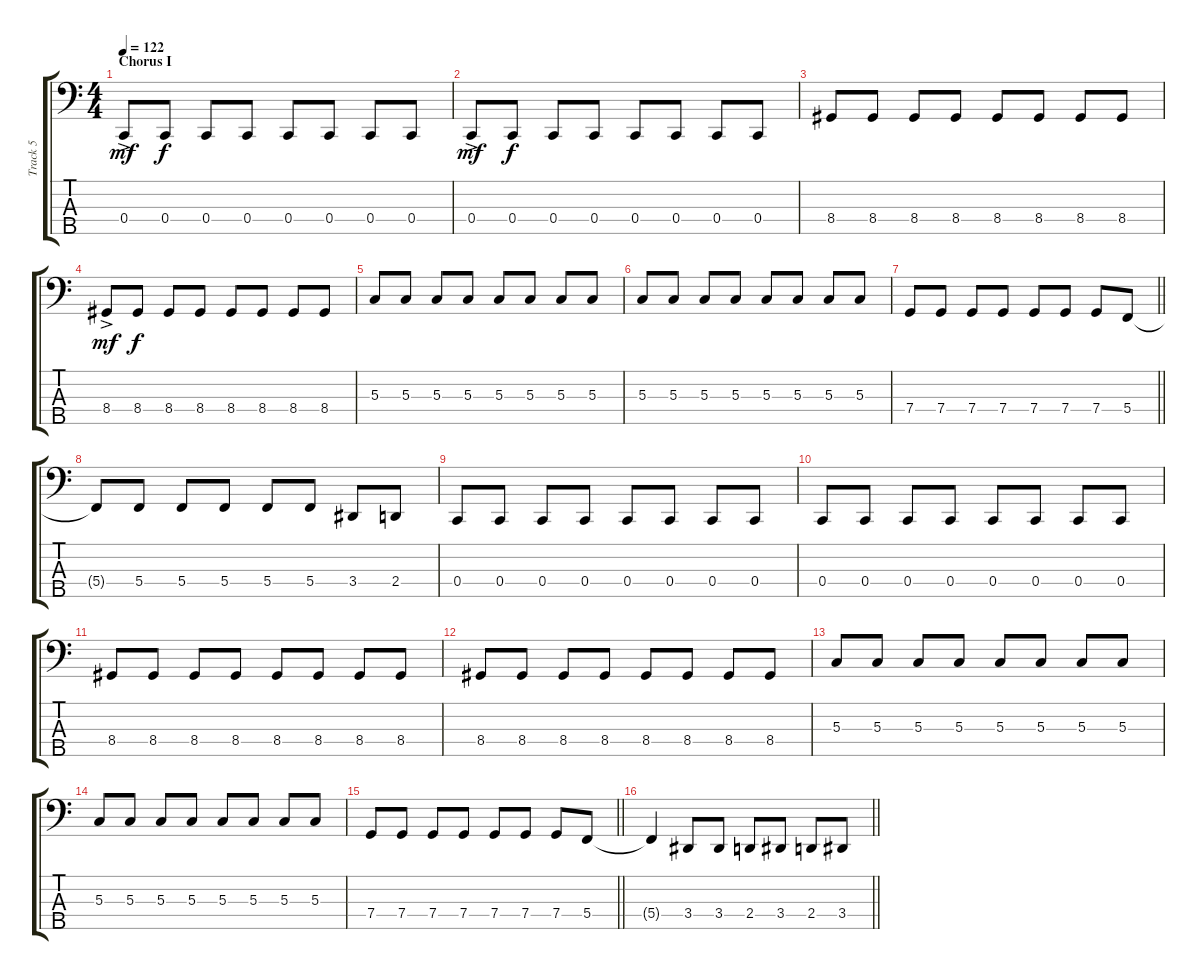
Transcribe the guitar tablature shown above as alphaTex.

\track ("Track 5" "Track 5") {instrument electricbasspick}
\staff {score tabs}
\tuning (F2 C2 G1 C1 A0) {hide}
\ts (4 4)
\section ("" "Chorus I")
\tempo 122
\clef f4
\ks c
0.4{ac}.8{dy mf} 0.4.8{dy f} 0.4.8 0.4.8 0.4.8 0.4.8 0.4.8 0.4.8 |
0.4{ac}.8{dy mf} 0.4.8{dy f} 0.4.8 0.4.8 0.4.8 0.4.8 0.4.8 0.4.8 |
8.4.8 8.4.8 8.4.8 8.4.8 8.4.8 8.4.8 8.4.8 8.4.8 |
8.4{ac}.8{dy mf} 8.4.8{dy f} 8.4.8 8.4.8 8.4.8 8.4.8 8.4.8 8.4.8 |
5.3.8 5.3.8 5.3.8 5.3.8 5.3.8 5.3.8 5.3.8 5.3.8 |
5.3.8 5.3.8 5.3.8 5.3.8 5.3.8 5.3.8 5.3.8 5.3.8 |
\barLineRight lightlight
7.4.8 7.4.8 7.4.8 7.4.8 7.4.8 7.4.8 7.4.8 5.4.8 |
5.4{t}.8 5.4.8 5.4.8 5.4.8 5.4.8 5.4.8 3.4.8 2.4.8 |
0.4.8 0.4.8 0.4.8 0.4.8 0.4.8 0.4.8 0.4.8 0.4.8 |
0.4.8 0.4.8 0.4.8 0.4.8 0.4.8 0.4.8 0.4.8 0.4.8 |
8.4.8 8.4.8 8.4.8 8.4.8 8.4.8 8.4.8 8.4.8 8.4.8 |
8.4.8 8.4.8 8.4.8 8.4.8 8.4.8 8.4.8 8.4.8 8.4.8 |
5.3.8 5.3.8 5.3.8 5.3.8 5.3.8 5.3.8 5.3.8 5.3.8 |
5.3.8 5.3.8 5.3.8 5.3.8 5.3.8 5.3.8 5.3.8 5.3.8 |
\barLineRight lightlight
7.4.8 7.4.8 7.4.8 7.4.8 7.4.8 7.4.8 7.4.8 5.4.8 |
\barLineRight lightlight
5.4{t}.4 3.4.8 3.4.8 2.4.8 3.4.8 2.4.8 3.4.8
